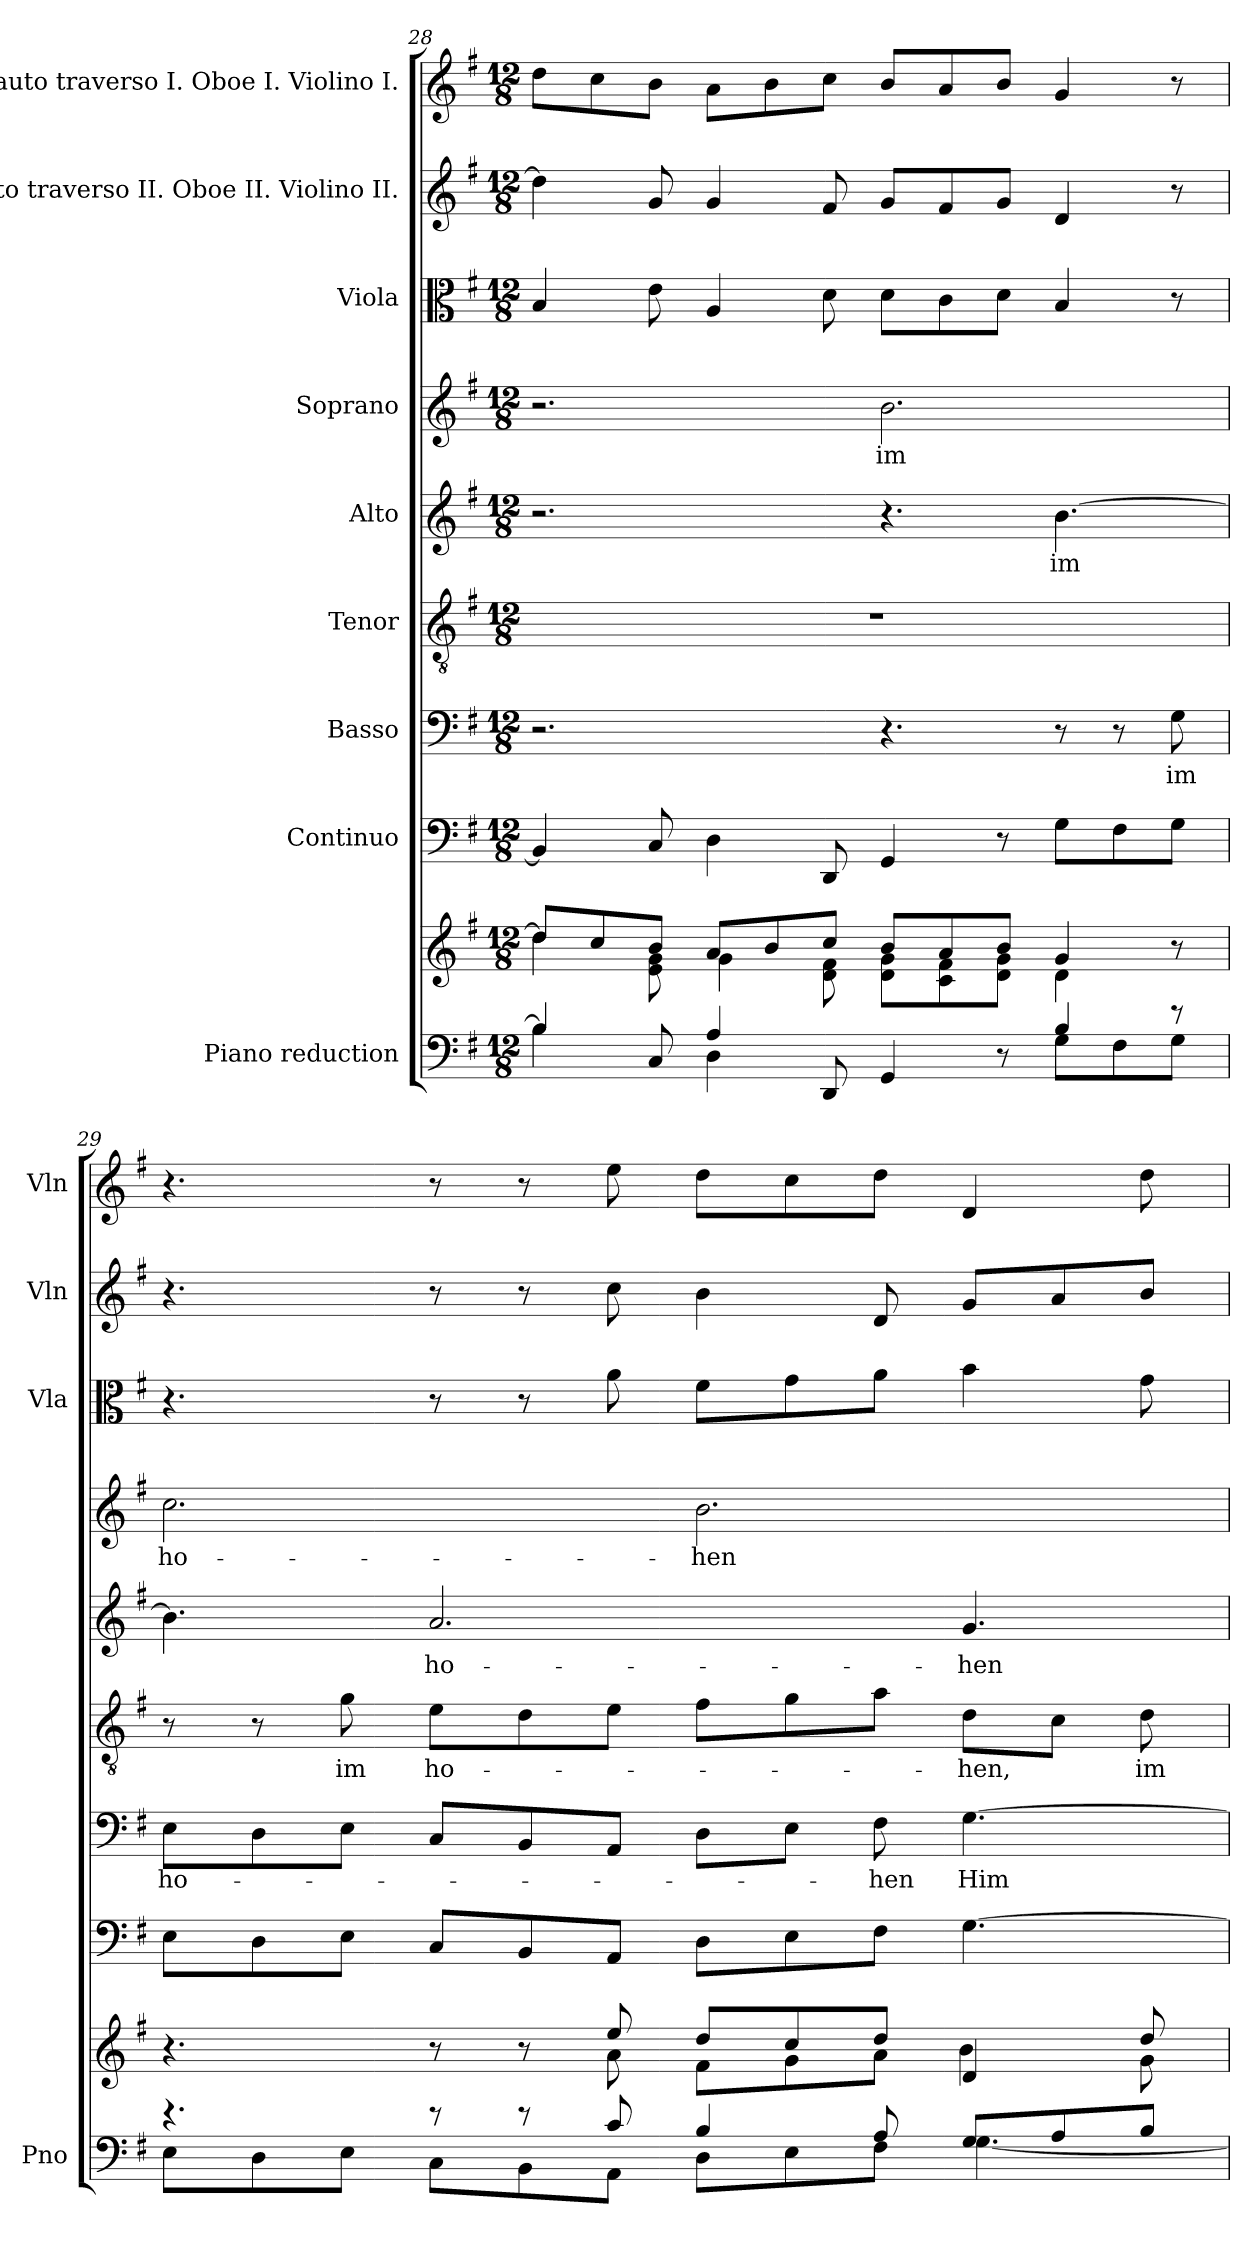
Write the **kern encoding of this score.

**kern	**kern	**kern	**kern	**text	**kern	**text	**kern	**text	**kern	**text	**kern	**kern	**kern
*part9	*part9	*part8	*part7	*part7	*part6	*part6	*part5	*part5	*part4	*part4	*part3	*part2	*part1
*staff10	*staff9	*staff8	*staff7	*staff7	*staff6	*staff6	*staff5	*staff5	*staff4	*staff4	*staff3	*staff2	*staff1
*I"Piano reduction	*	*I"Continuo	*I"Basso	*	*I"Tenor	*	*I"Alto	*	*I"Soprano	*	*I"Viola	*I"Flauto traverso II. Oboe II. Violino II.	*I"Flauto traverso I. Oboe I. Violino I.
*I'Pno	*	*	*	*	*	*	*	*	*	*	*I'Vla	*I'Vln	*I'Vln
!!LO:PB:g=z
*clefF4	*clefG2	*clefF4	*clefF4	*	*clefGv2	*	*clefG2	*	*clefG2	*	*clefC3	*clefG2	*clefG2
*k[f#]	*k[f#]	*k[f#]	*k[f#]	*	*k[f#]	*	*k[f#]	*	*k[f#]	*	*k[f#]	*k[f#]	*k[f#]
*M12/8	*M12/8	*M12/8	*M12/8	*	*M12/8	*	*M12/8	*	*M12/8	*	*M12/8	*M12/8	*M12/8
=28	=28	=28	=28	=28	=28	=28	=28	=28	=28	=28	=28	=28	=28
*^	*^	*	*	*	*	*	*	*	*	*	*	*	*
4B/	4B\]	8dd/L	4dd\]	4BB/]	2.r	.	1.r	.	2.r	.	2.r	.	4B/	4dd\]	8dd\L
.	.	8cc/	.	.	.	.	.	.	.	.	.	.	.	.	8cc\
8C/	8ryy	8b/J	8e\ 8g\	8C/	.	.	.	.	.	.	.	.	8e\	8g/	8b\J
4A/	4D\	8a/L	4g\	4D\	.	.	.	.	.	.	.	.	4A/	4g/	8a\L
.	.	8b/	.	.	.	.	.	.	.	.	.	.	.	.	8b\
8DD/	8ryy	8cc/J	8d\ 8f#\	8DD/	.	.	.	.	.	.	.	.	8d\	8f#/	8cc\J
!	!	!	!	!	!	!	!	!	!	!	!	!LO:LY:b	!	!	!
4GG/	4ryy	8b/L	8d\ 8g\L	4GG/	4.r	.	.	.	4.r	.	2.b\	im	8d\L	8g/L	8b/L
.	.	8a/	8c\ 8f#\	.	.	.	.	.	.	.	.	.	8c\	8f#/	8a/
8r	8ryy	8b/J	8d\ 8g\J	8r	.	.	.	.	.	.	.	.	8d\J	8g/J	8b/J
!	!	!	!	!	!	!	!	!	!	!LO:LY:b	!	!	!	!	!
4B/	8G\L	4g/	4d\	8G\L	8r	.	.	.	[4.b\	im	.	.	4B/	4d/	4g/
.	8F#\	.	.	8F#\	8r	.	.	.	.	.	.	.	.	.	.
!	!	!	!	!	!	!LO:LY:b	!	!	!	!	!	!	!	!	!
8r	8G\J	8r	8ryy	8G\J	8G\	im	.	.	.	.	.	.	8r	8r	8r
=29	=29	=29	=29	=29	=29	=29	=29	=29	=29	=29	=29	=29	=29	=29	=29
!	!	!	!	!	!	!LO:LY:b	!	!	!	!	!	!LO:LY:b	!	!	!
4.r	8E\L	4.r	4.ryy	8E\L	8E\L	ho-	8r	.	4.b\]	.	2.cc\	ho-	4.r	4.r	4.r
.	8D\	.	.	8D\	8D\	.	8r	.	.	.	.	.	.	.	.
!	!	!	!	!	!	!	!	!LO:LY:b	!	!	!	!	!	!	!
.	8E\J	.	.	8E\J	8E\J	.	8g\	im	.	.	.	.	.	.	.
!	!	!	!	!	!	!	!	!LO:LY:b	!	!LO:LY:b	!	!	!	!	!
8r	8C\L	8r	8ryy	8C/L	8C/L	.	8e\L	ho-	2.a/	ho-	.	.	8r	8r	8r
8r	8BB\	8r	8ryy	8BB/	8BB/	.	8d\	.	.	.	.	.	8r	8r	8r
8c/	8AA\J	8ee/	8a\	8AA/J	8AA/J	.	8e\J	.	.	.	.	.	8a\	8cc\	8ee\
!	!	!	!	!	!	!	!	!	!	!	!	!LO:LY:b	!	!	!
4B/	8D\L	8dd/L	8f#\L	8D\L	8D\L	.	8f#\L	.	.	.	2.b\	-hen	8f#\L	4b\	8dd\L
.	8E\	8cc/	8g\	8E\	8E\J	.	8g\	.	.	.	.	.	8g\	.	8cc\
!	!	!	!	!	!	!LO:LY:b	!	!	!	!	!	!	!	!	!
8A/	8F#\J	8dd/J	8a\J	8F#\J	8F#\	-hen	8a\J	.	.	.	.	.	8a\J	8d/	8dd\J
!	!	!	!	!	!	!LO:LY:b	!	!LO:LY:b	!	!LO:LY:b	!	!	!	!	!
8G/L	[4.G\	4d/	4b\	[4.G\	[4.G\	Him-	8d\L	-hen,	4.g/	-hen	.	.	4b\	8g/L	4d/
8A/	.	.	.	.	.	.	8c\J	.	.	.	.	.	.	8a/	.
!	!	!	!	!	!	!	!	!LO:LY:b	!	!	!	!	!	!	!
8B/J	.	8dd/	8g\	.	.	.	8d\	im	.	.	.	.	8g\	8b/J	8dd\
*v	*v	*	*	*	*	*	*	*	*	*	*	*	*	*	*
*	*v	*v	*	*	*	*	*	*	*	*	*	*	*	*
=	=	=	=	=	=	=	=	=	=	=	=	=	=
*-	*-	*-	*-	*-	*-	*-	*-	*-	*-	*-	*-	*-	*-
